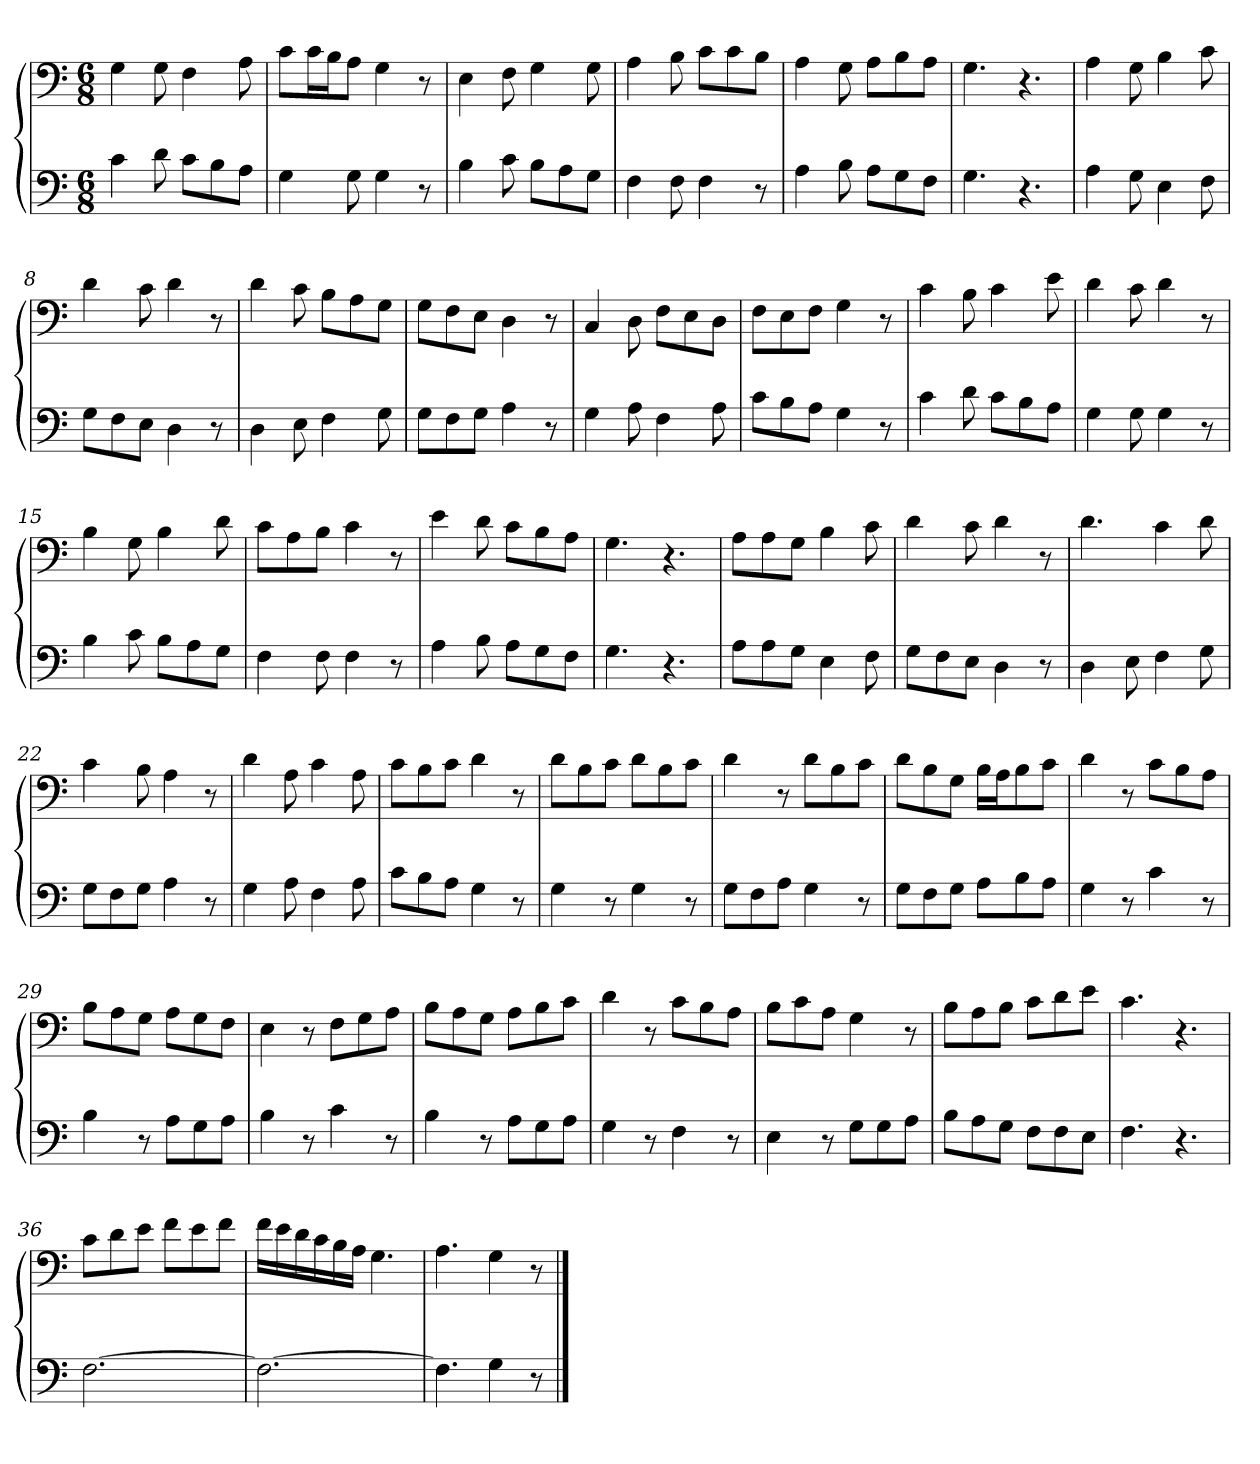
**kern	**kern
*part1	*part1
*staff2	*staff1
*M6/8	*M6/8
=1	=1
4c	4G
8d	8G
8cL	4F
8B	.
8AJ	8A
=2	=2
4G	8cL
.	16cL
.	16BJ
8G	8AJ
4G	4G
8r	8r
=3	=3
4B	4E
8c	8F
8BL	4G
8A	.
8GJ	8G
=4	=4
4F	4A
8F	8B
4F	8cL
.	8c
8r	8BJ
=5	=5
4A	4A
8B	8G
8AL	8AL
8G	8B
8FJ	8AJ
=6	=6
4.G	4.G
4.r	4.r
=7	=7
4A	4A
8G	8G
4E	4B
8F	8c
=8	=8
8GL	4d
8F	.
8EJ	8c
4D	4d
8r	8r
=9	=9
4D	4d
8E	8c
4F	8BL
.	8A
8G	8GJ
=10	=10
8GL	8GL
8F	8F
8GJ	8EJ
4A	4D
8r	8r
=11	=11
4G	4C
8A	8D
4F	8FL
.	8E
8A	8DJ
=12	=12
8cL	8FL
8B	8E
8AJ	8FJ
4G	4G
8r	8r
=13	=13
4c	4c
8d	8B
8cL	4c
8B	.
8AJ	8e
=14	=14
4G	4d
8G	8c
4G	4d
8r	8r
=15	=15
4B	4B
8c	8G
8BL	4B
8A	.
8GJ	8d
=16	=16
4F	8cL
.	8A
8F	8BJ
4F	4c
8r	8r
=17	=17
4A	4e
8B	8d
8AL	8cL
8G	8B
8FJ	8AJ
=18	=18
4.G	4.G
4.r	4.r
=19	=19
8AL	8AL
8A	8A
8GJ	8GJ
4E	4B
8F	8c
=20	=20
8GL	4d
8F	.
8EJ	8c
4D	4d
8r	8r
=21	=21
4D	4.d
8E	.
4F	4c
8G	8d
=22	=22
8GL	4c
8F	.
8GJ	8B
4A	4A
8r	8r
=23	=23
4G	4d
8A	8A
4F	4c
8A	8A
=24	=24
8cL	8cL
8B	8B
8AJ	8cJ
4G	4d
8r	8r
=25	=25
4G	8dL
.	8B
8r	8cJ
4G	8dL
.	8B
8r	8cJ
=26	=26
8GL	4d
8F	.
8AJ	8r
4G	8dL
.	8B
8r	8cJ
=27	=27
8GL	8dL
8F	8B
8GJ	8GJ
8AL	16BLL
.	16AJ
8B	8B
8AJ	8cJ
=28	=28
4G	4d
8r	8r
4c	8cL
.	8B
8r	8AJ
=29	=29
4B	8BL
.	8A
8r	8GJ
8AL	8AL
8G	8G
8AJ	8FJ
=30	=30
4B	4E
8r	8r
4c	8FL
.	8G
8r	8AJ
=31	=31
4B	8BL
.	8A
8r	8GJ
8AL	8AL
8G	8B
8AJ	8cJ
=32	=32
4G	4d
8r	8r
4F	8cL
.	8B
8r	8AJ
=33	=33
4E	8BL
.	8c
8r	8AJ
8GL	4G
8G	.
8AJ	8r
=34	=34
8BL	8BL
8A	8A
8GJ	8BJ
8FL	8cL
8F	8d
8EJ	8eJ
=35	=35
4.F	4.c
4.r	4.r
=36	=36
[2.F	8cL
.	8d
.	8eJ
.	8fL
.	8e
.	8fJ
=37	=37
2.F_	16fLL
.	16e
.	16d
.	16c
.	16B
.	16AJJ
.	4.G
=38	=38
4.F]	4.A
4G	4G
8r	8r
==	==
*-	*-
